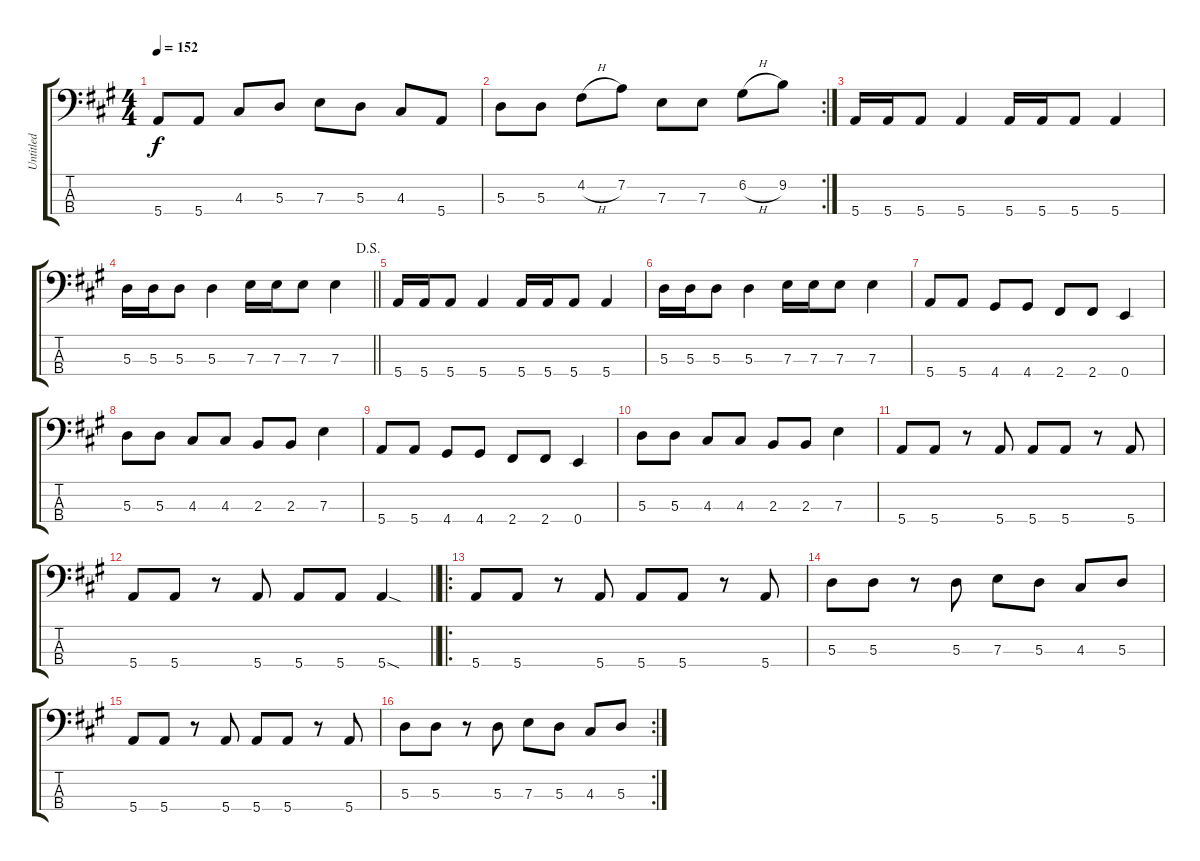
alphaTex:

\track ("Untitled" "Untitled") {instrument electricbasspick}
\staff {score tabs}
\tuning (G2 D2 A1 E1) {hide}
\ts (4 4)
\tempo 152
\clef f4
\ks a
5.4.8{dy f} 5.4.8 4.3.8 5.3.8 7.3.8 5.3.8 4.3.8 5.4.8 |
\rc 2
5.3.8 5.3.8 4.2{h}.8 7.2.8 7.3.8 7.3.8 6.2{h}.8 9.2.8 |
5.4.16 5.4.16 5.4.8 5.4.4 5.4.16 5.4.16 5.4.8 5.4.4 |
\jump dalsegno
\barLineRight lightlight
5.3.16 5.3.16 5.3.8 5.3.4 7.3.16 7.3.16 7.3.8 7.3.4 |
5.4.16 5.4.16 5.4.8 5.4.4 5.4.16 5.4.16 5.4.8 5.4.4 |
5.3.16 5.3.16 5.3.8 5.3.4 7.3.16 7.3.16 7.3.8 7.3.4 |
5.4.8 5.4.8 4.4.8 4.4.8 2.4.8 2.4.8 0.4.4 |
5.3.8 5.3.8 4.3.8 4.3.8 2.3.8 2.3.8 7.3.4 |
5.4.8 5.4.8 4.4.8 4.4.8 2.4.8 2.4.8 0.4.4 |
5.3.8 5.3.8 4.3.8 4.3.8 2.3.8 2.3.8 7.3.4 |
5.4.8 5.4.8 r.8 5.4.8 5.4.8 5.4.8 r.8 5.4.8 |
\barLineRight lightlight
5.4.8 5.4.8 r.8 5.4.8 5.4.8 5.4.8 5.4{sod}.4 |
\ro
5.4.8 5.4.8 r.8 5.4.8 5.4.8 5.4.8 r.8 5.4.8 |
5.3.8 5.3.8 r.8 5.3.8 7.3.8 5.3.8 4.3.8 5.3.8 |
5.4.8 5.4.8 r.8 5.4.8 5.4.8 5.4.8 r.8 5.4.8 |
\rc 2
5.3.8 5.3.8 r.8 5.3.8 7.3.8 5.3.8 4.3.8 5.3.8
